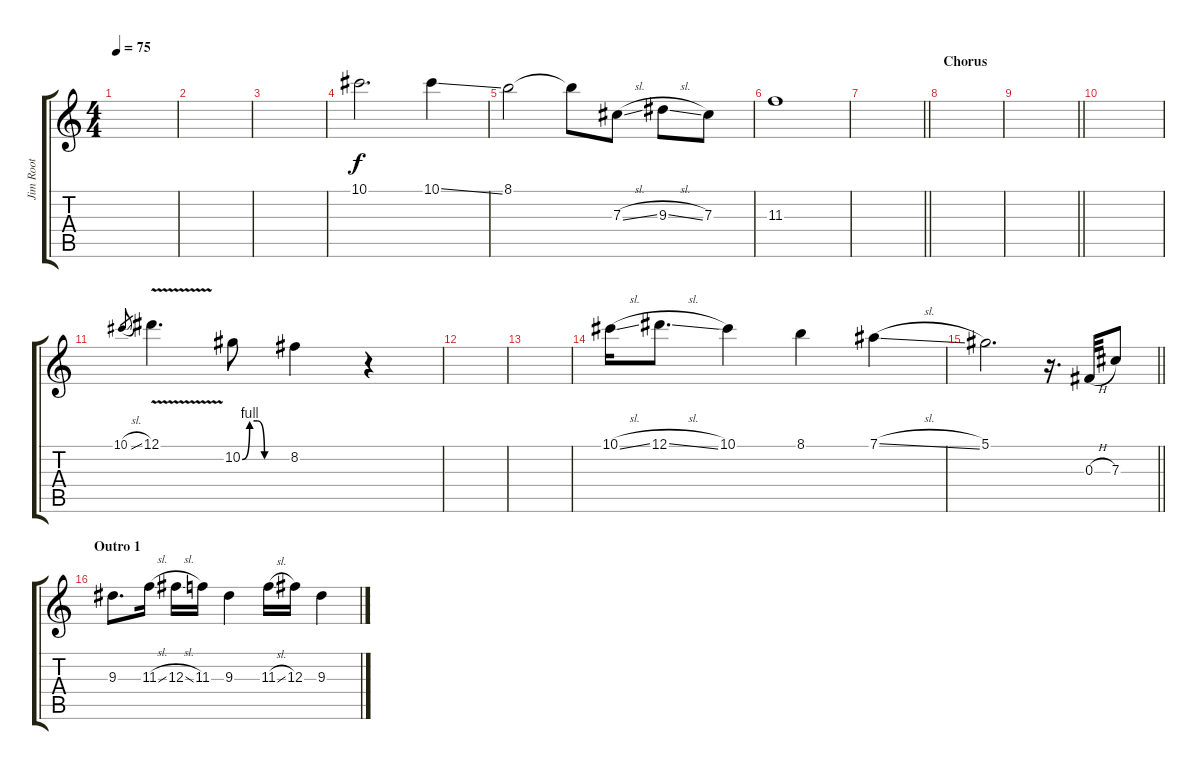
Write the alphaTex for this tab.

\track ("Jim Root" "Jim Root") {instrument electricguitarjazz}
\staff {score tabs}
\tuning (Eb4 Bb3 Gb3 Db3 Ab2 Db2) {hide}
\ts (4 4)
\tempo 75
\clef g2
\ks c
|
|
|
10.1.2{d} 10.1{ss}.4 |
8.1.2 8.1{t}.8 7.3{sl}.8 9.3{sl}.8 7.3.8 |
11.3.1 |
\barLineRight lightlight
|
\section ("" "Chorus")
|
\barLineRight lightlight
|
|
10.1{sl}.8{gr} 12.1{v}.4{d} 10.2{be (custom 0 0 10 4 20 4 30 0 60 0)}.8 8.2.4 r.4 |
|
|
10.1{sl}.16 12.1{sl}.8{d} 10.1.4 8.1.4 7.1{sl}.4 |
\barLineRight lightlight
5.1.2{d} r.16{d} 0.3{h}.32 7.3.8 |
\section ("" "Outro 1")
9.3.8{d} 11.3{sl}.16 12.3{sl}.16 11.3.16 9.3.4 11.3{sl}.16 12.3.16 9.3.4
